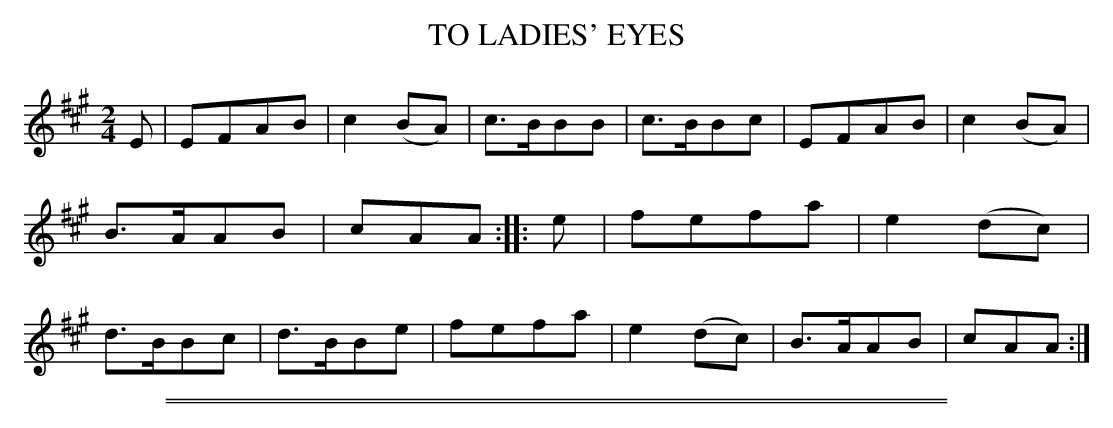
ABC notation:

X:1
T: TO LADIES' EYES
M: 2/4
L: 1/8
K: A
E |\
EFAB | c2(BA) | c>BBB | c>BBc |\
EFAB | c2(BA) | B>AAB | cAA ::\
e |\
fefa | e2(dc) | d>BBc | d>BBe |\
fefa | e2(dc) | B>AAB | cAA :|
